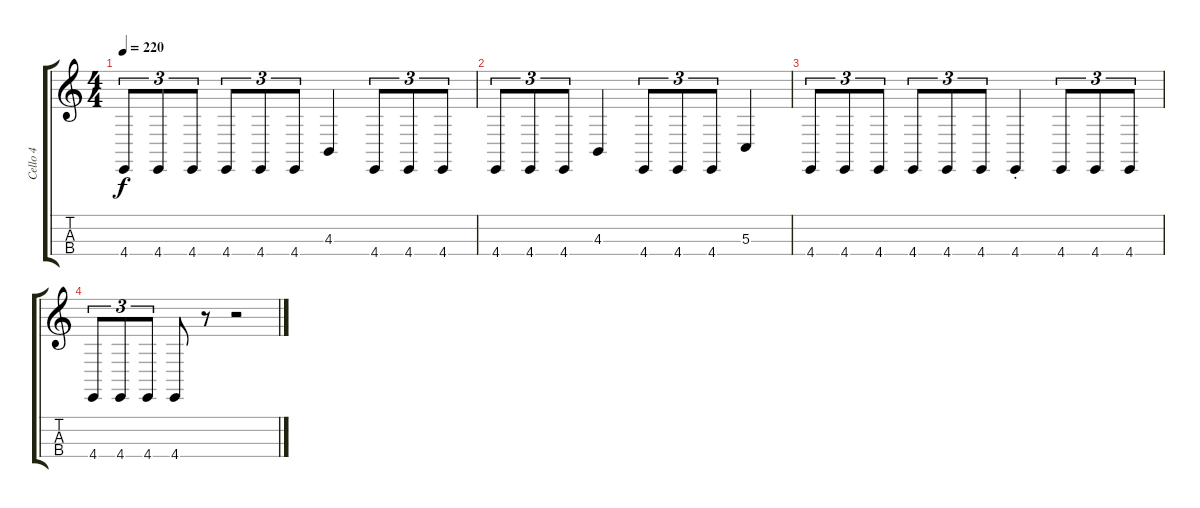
\track ("Cello 4" "Cello 4") {instrument cello}
\staff {score tabs}
\tuning (A3 D3 G2 C2) {hide}
\ts (4 4)
\tempo 220
\clef g2
\ks c
4.4.8{tu (3 2) dy f} 4.4.8{tu (3 2)} 4.4.8{tu (3 2)} 4.4.8{tu (3 2)} 4.4.8{tu (3 2)} 4.4.8{tu (3 2)} 4.3.4 4.4.8{tu (3 2)} 4.4.8{tu (3 2)} 4.4.8{tu (3 2)} |
4.4.8{tu (3 2)} 4.4.8{tu (3 2)} 4.4.8{tu (3 2)} 4.3.4 4.4.8{tu (3 2)} 4.4.8{tu (3 2)} 4.4.8{tu (3 2)} 5.3.4 |
4.4.8{tu (3 2)} 4.4.8{tu (3 2)} 4.4.8{tu (3 2)} 4.4.8{tu (3 2)} 4.4.8{tu (3 2)} 4.4.8{tu (3 2)} 4.4{st}.4 4.4.8{tu (3 2)} 4.4.8{tu (3 2)} 4.4.8{tu (3 2)} |
4.4.8{tu (3 2)} 4.4.8{tu (3 2)} 4.4.8{tu (3 2)} 4.4.8 r.8 r.2
